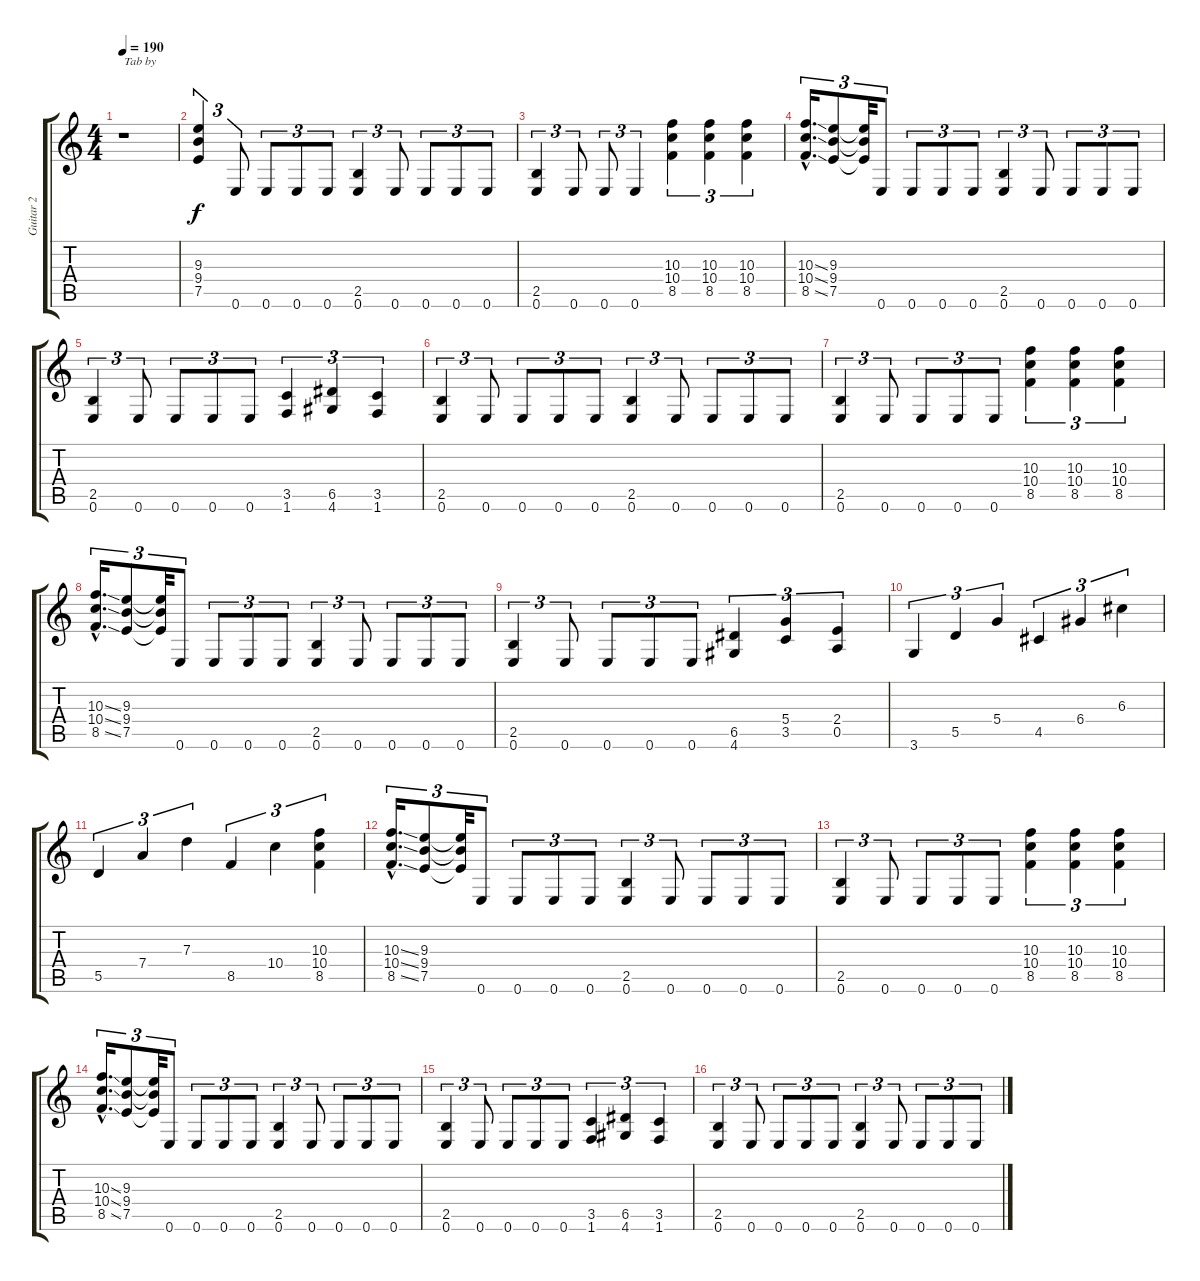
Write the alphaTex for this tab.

\track ("Guitar 2" "Guitar 2") {instrument distortionguitar}
\staff {score tabs}
\tuning (E4 B3 G3 D3 A2 E2) {hide}
\ts (4 4)
\tempo 190
\clef g2
\ks c
r.1{txt "Tab by" dy f instrument distortionguitar} |
(9.3 9.4 7.5).4{tu (3 2)} 0.6.8{tu (3 2)} 0.6.8{tu (3 2)} 0.6.8{tu (3 2)} 0.6.8{tu (3 2)} (2.5 0.6).4{tu (3 2)} 0.6.8{tu (3 2)} 0.6.8{tu (3 2)} 0.6.8{tu (3 2)} 0.6.8{tu (3 2)} |
(2.5 0.6).4{tu (3 2)} 0.6.8{tu (3 2)} 0.6.8{tu (3 2)} 0.6.4{tu (3 2)} (10.3 10.4 8.5).4{tu (3 2)} (10.3 10.4 8.5).4{tu (3 2)} (10.3 10.4 8.5).4{tu (3 2)} |
(10.3{ss hac} 10.4{ss hac} 8.5{ss hac}).16{d tu (3 2)} (9.3 9.4 7.5).8{tu (3 2)} (9.3{t} 9.4{t} 7.5{t}).32{tu (3 2)} 0.6.8{tu (3 2)} 0.6.8{tu (3 2)} 0.6.8{tu (3 2)} 0.6.8{tu (3 2)} (2.5 0.6).4{tu (3 2)} 0.6.8{tu (3 2)} 0.6.8{tu (3 2)} 0.6.8{tu (3 2)} 0.6.8{tu (3 2)} |
(2.5 0.6).4{tu (3 2)} 0.6.8{tu (3 2)} 0.6.8{tu (3 2)} 0.6.8{tu (3 2)} 0.6.8{tu (3 2)} (3.5 1.6).4{tu (3 2)} (6.5 4.6).4{tu (3 2)} (3.5 1.6).4{tu (3 2)} |
(2.5 0.6).4{tu (3 2)} 0.6.8{tu (3 2)} 0.6.8{tu (3 2)} 0.6.8{tu (3 2)} 0.6.8{tu (3 2)} (2.5 0.6).4{tu (3 2)} 0.6.8{tu (3 2)} 0.6.8{tu (3 2)} 0.6.8{tu (3 2)} 0.6.8{tu (3 2)} |
(2.5 0.6).4{tu (3 2)} 0.6.8{tu (3 2)} 0.6.8{tu (3 2)} 0.6.8{tu (3 2)} 0.6.8{tu (3 2)} (10.3 10.4 8.5).4{tu (3 2)} (10.3 10.4 8.5).4{tu (3 2)} (10.3 10.4 8.5).4{tu (3 2)} |
(10.3{ss hac} 10.4{ss hac} 8.5{ss hac}).16{d tu (3 2)} (9.3 9.4 7.5).8{tu (3 2)} (9.3{t} 9.4{t} 7.5{t}).32{tu (3 2)} 0.6.8{tu (3 2)} 0.6.8{tu (3 2)} 0.6.8{tu (3 2)} 0.6.8{tu (3 2)} (2.5 0.6).4{tu (3 2)} 0.6.8{tu (3 2)} 0.6.8{tu (3 2)} 0.6.8{tu (3 2)} 0.6.8{tu (3 2)} |
(2.5 0.6).4{tu (3 2)} 0.6.8{tu (3 2)} 0.6.8{tu (3 2)} 0.6.8{tu (3 2)} 0.6.8{tu (3 2)} (6.5 4.6).4{tu (3 2)} (5.4 3.5).4{tu (3 2)} (2.4 0.5).4{tu (3 2)} |
3.6.4{tu (3 2)} 5.5.4{tu (3 2)} 5.4.4{tu (3 2)} 4.5.4{tu (3 2)} 6.4.4{tu (3 2)} 6.3.4{tu (3 2)} |
5.5.4{tu (3 2)} 7.4.4{tu (3 2)} 7.3.4{tu (3 2)} 8.5.4{tu (3 2)} 10.4.4{tu (3 2)} (10.3 10.4 8.5).4{tu (3 2)} |
(10.3{ss hac} 10.4{ss hac} 8.5{ss hac}).16{d tu (3 2)} (9.3 9.4 7.5).8{tu (3 2)} (9.3{t} 9.4{t} 7.5{t}).32{tu (3 2)} 0.6.8{tu (3 2)} 0.6.8{tu (3 2)} 0.6.8{tu (3 2)} 0.6.8{tu (3 2)} (2.5 0.6).4{tu (3 2)} 0.6.8{tu (3 2)} 0.6.8{tu (3 2)} 0.6.8{tu (3 2)} 0.6.8{tu (3 2)} |
(2.5 0.6).4{tu (3 2)} 0.6.8{tu (3 2)} 0.6.8{tu (3 2)} 0.6.8{tu (3 2)} 0.6.8{tu (3 2)} (10.3 10.4 8.5).4{tu (3 2)} (10.3 10.4 8.5).4{tu (3 2)} (10.3 10.4 8.5).4{tu (3 2)} |
(10.3{ss hac} 10.4{ss hac} 8.5{ss hac}).16{d tu (3 2)} (9.3 9.4 7.5).8{tu (3 2)} (9.3{t} 9.4{t} 7.5{t}).32{tu (3 2)} 0.6.8{tu (3 2)} 0.6.8{tu (3 2)} 0.6.8{tu (3 2)} 0.6.8{tu (3 2)} (2.5 0.6).4{tu (3 2)} 0.6.8{tu (3 2)} 0.6.8{tu (3 2)} 0.6.8{tu (3 2)} 0.6.8{tu (3 2)} |
(2.5 0.6).4{tu (3 2)} 0.6.8{tu (3 2)} 0.6.8{tu (3 2)} 0.6.8{tu (3 2)} 0.6.8{tu (3 2)} (3.5 1.6).4{tu (3 2)} (6.5 4.6).4{tu (3 2)} (3.5 1.6).4{tu (3 2)} |
(2.5 0.6).4{tu (3 2)} 0.6.8{tu (3 2)} 0.6.8{tu (3 2)} 0.6.8{tu (3 2)} 0.6.8{tu (3 2)} (2.5 0.6).4{tu (3 2)} 0.6.8{tu (3 2)} 0.6.8{tu (3 2)} 0.6.8{tu (3 2)} 0.6.8{tu (3 2)}
